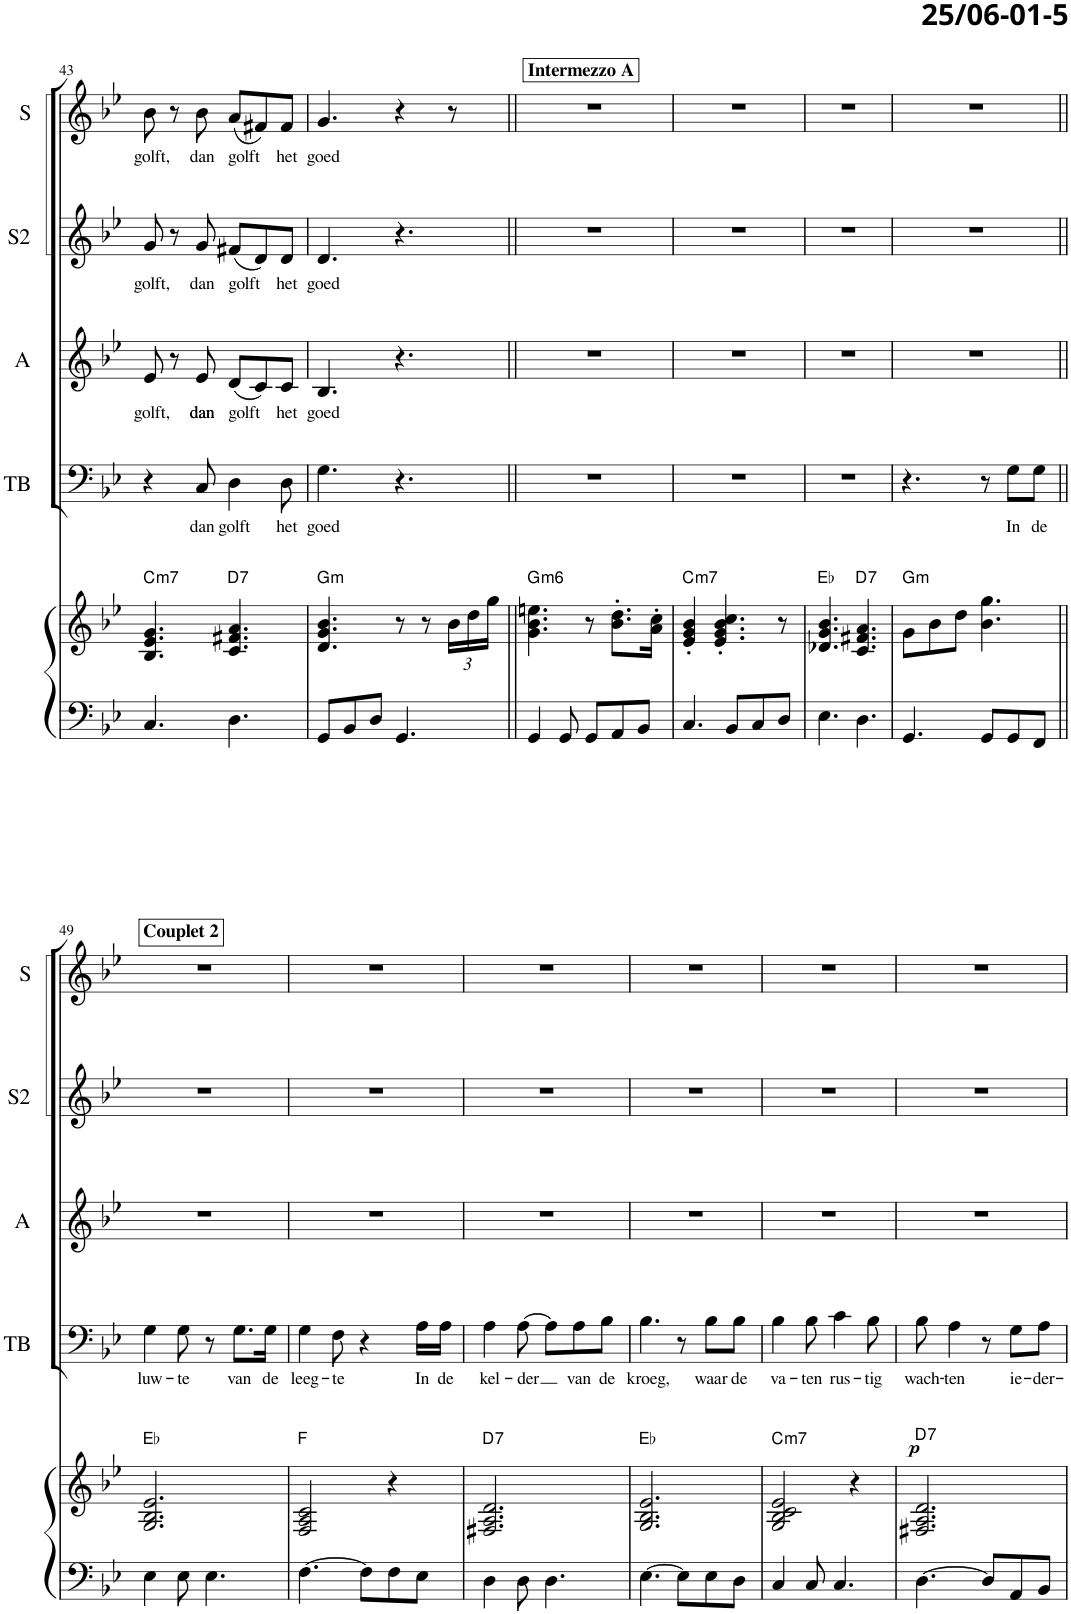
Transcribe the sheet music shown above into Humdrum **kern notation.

**kern	**kern	**dynam	**harte	**kern	**text	**kern	**text	**kern	**text	**kern	**text
*part5	*part5	*part5	*part5	*part4	*part4	*part3	*part3	*part2	*part2	*part1	*part1
*staff6	*staff5	*staff5/6	*	*staff4	*staff4	*staff3	*staff3	*staff2	*staff2	*staff1	*staff1
*I"Piano	*	*	*	*I"Tenor/Bas	*	*I"Alt	*	*I"Sopraan 2	*	*I"Sopraan	*
*I'Pno	*	*	*	*I'TB	*	*I'A	*	*I'S2	*	*I'S	*
!!LO:PB:g=z
*clefF4	*clefG2	*	*	*clefF4	*	*clefG2	*	*clefG2	*	*clefG2	*
*k[b-e-]	*k[b-e-]	*	*	*k[b-e-]	*	*k[b-e-]	*	*k[b-e-]	*	*k[b-e-]	*
*M6/8	*M6/8	*	*	*M6/8	*	*M6/8	*	*M6/8	*	*M6/8	*
=43	=43	=43	=43	=43	=43	=43	=43	=43	=43	=43	=43
!	!	!	!LO:H:kt=m7	!	!	!	!LO:LY:b	!	!LO:LY:b	!	!LO:LY:b
4.C/	4.B-/ 4.e-/ 4.g/	.	C:min7	4r	.	8e-/	golft,	8g/	golft,	8b-\	golft,
.	.	.	.	.	.	8r	.	8r	.	8r	.
!	!	!	!	!	!LO:LY:b	!	!LO:LY:b	!	!LO:LY:b	!	!LO:LY:b
.	.	.	.	8C/	dan	8e-/	dan	8g/	dan	8b-\	dan
!	!	!	!LO:H:kt=7	!	!LO:LY:b	!	!LO:LY:b	!	!LO:LY:b	!	!LO:LY:b
4.D\	4.c/ 4.f#X/ 4.a/	.	D:7	4D\	golft	(8d/L	golft	(8f#X/L	golft	(8a/L	golft
.	.	.	.	.	.	8c/)	.	8d/)	.	8f#X/)	.
!	!	!	!	!	!LO:LY:b	!	!LO:LY:b	!	!LO:LY:b	!	!LO:LY:b
.	.	.	.	8D\	het	8c/J	het	8d/J	het	8f#/J	het
=44	=44	=44	=44	=44	=44	=44	=44	=44	=44	=44	=44
!	!	!	!LO:H:kt=m	!	!LO:LY:b	!	!LO:LY:b	!	!LO:LY:b	!	!LO:LY:b
8GG/L	4.d/ 4.g/ 4.b-/	.	G:min	4.G\	goed	4.B-/	goed	4.d/	goed	4.g/	goed
8BB-/	.	.	.	.	.	.	.	.	.	.	.
8D/J	.	.	.	.	.	.	.	.	.	.	.
4.GG/	8r	.	.	4.r	.	4.r	.	4.r	.	4r	.
.	8r	.	.	.	.	.	.	.	.	.	.
*	*Xbrackettup	*	*	*	*	*	*	*	*	*	*
.	24b-\LL	.	.	.	.	.	.	.	.	8r	.
.	24dd\	.	.	.	.	.	.	.	.	.	.
.	24gg\JJ	.	.	.	.	.	.	.	.	.	.
=45||	=45||	=45||	=45||	=45||	=45||	=45||	=45||	=45||	=45||	=45||	=45||
!	!	!	!LO:H:kt=m6	!	!	!	!	!	!	!LO:TX:a:B:t=Intermezzo A	!
4GG/	4.g\ 4.b-\ 4.een\	.	G:min6	2.r	.	2.r	.	2.r	.	2.r	.
8GG/	.	.	.	.	.	.	.	.	.	.	.
8GG/L	8r	.	.	.	.	.	.	.	.	.	.
8AA/	8.b-\' 8.dd\'L	.	.	.	.	.	.	.	.	.	.
8BB-/J	.	.	.	.	.	.	.	.	.	.	.
.	16a\' 16cc\'Jk	.	.	.	.	.	.	.	.	.	.
=46	=46	=46	=46	=46	=46	=46	=46	=46	=46	=46	=46
!	!	!	!LO:H:kt=m7	!	!	!	!	!	!	!	!
4.C/	4e-/' 4g/' 4b-/'	.	C:min7	2.r	.	2.r	.	2.r	.	2.r	.
.	4.e-/' 4.g/' 4.b-/' 4.cc/'	.	.	.	.	.	.	.	.	.	.
8BB-/L	.	.	.	.	.	.	.	.	.	.	.
8C/	.	.	.	.	.	.	.	.	.	.	.
8D/J	8r	.	.	.	.	.	.	.	.	.	.
=47	=47	=47	=47	=47	=47	=47	=47	=47	=47	=47	=47
4.E-\	4.d-X/ 4.g/ 4.b-/	.	Eb:maj	2.r	.	2.r	.	2.r	.	2.r	.
!	!	!	!LO:H:kt=7	!	!	!	!	!	!	!	!
4.D\	4.c/ 4.f#X/ 4.a/	.	D:7	.	.	.	.	.	.	.	.
=48	=48	=48	=48	=48	=48	=48	=48	=48	=48	=48	=48
!	!	!	!LO:H:kt=m	!	!	!	!	!	!	!	!
4.GG/	8g\L	.	G:min	4.r	.	2.r	.	2.r	.	2.r	.
.	8b-\	.	.	.	.	.	.	.	.	.	.
.	8dd\J	.	.	.	.	.	.	.	.	.	.
8GG/L	4.b-\ 4.gg\	.	.	8r	.	.	.	.	.	.	.
!	!	!	!	!	!LO:LY:b	!	!	!	!	!	!
8GG/	.	.	.	8G\L	In	.	.	.	.	.	.
!	!	!	!	!	!LO:LY:b	!	!	!	!	!	!
8FF/J	.	.	.	8G\J	de	.	.	.	.	.	.
!!LO:LB:g=z
=49||	=49||	=49||	=49||	=49||	=49||	=49||	=49||	=49||	=49||	=49||	=49||
!	!	!	!	!	!	!	!	!	!	!LO:TX:a:B:t=Couplet 2	!
!	!	!	!	!	!LO:LY:b	!	!	!	!	!	!
4E-\	2.G/ 2.B-/ 2.e-/	.	Eb:maj	4G\	luw-	2.r	.	2.r	.	2.r	.
!	!	!	!	!	!LO:LY:b	!	!	!	!	!	!
8E-\	.	.	.	8G\	-te	.	.	.	.	.	.
4.E-\	.	.	.	8r	.	.	.	.	.	.	.
!	!	!	!	!	!LO:LY:b	!	!	!	!	!	!
.	.	.	.	8.G\L	van	.	.	.	.	.	.
!	!	!	!	!	!LO:LY:b	!	!	!	!	!	!
.	.	.	.	16G\Jk	de	.	.	.	.	.	.
=50	=50	=50	=50	=50	=50	=50	=50	=50	=50	=50	=50
!	!	!	!	!	!LO:LY:b	!	!	!	!	!	!
[>4.F\	2F/ 2A/ 2c/	.	F:maj	4G\	leeg-	2.r	.	2.r	.	2.r	.
!	!	!	!	!	!LO:LY:b	!	!	!	!	!	!
.	.	.	.	8F\	-te	.	.	.	.	.	.
8F\L]	.	.	.	4r	.	.	.	.	.	.	.
8F\	4r	.	.	.	.	.	.	.	.	.	.
!	!	!	!	!	!LO:LY:b	!	!	!	!	!	!
8E-\J	.	.	.	16A\LL	In	.	.	.	.	.	.
!	!	!	!	!	!LO:LY:b	!	!	!	!	!	!
.	.	.	.	16A\JJ	de	.	.	.	.	.	.
=51	=51	=51	=51	=51	=51	=51	=51	=51	=51	=51	=51
!	!	!	!LO:H:kt=7	!	!LO:LY:b	!	!	!	!	!	!
4D\	2.F#X/ 2.A/ 2.d/	.	D:7	4A\	kel-	2.r	.	2.r	.	2.r	.
!	!	!	!	!	!LO:LY:b	!	!	!	!	!	!
8D\	.	.	.	[8A\	-der	.	.	.	.	.	.
4.D\	.	.	.	8A\L]	.	.	.	.	.	.	.
!	!	!	!	!	!LO:LY:b	!	!	!	!	!	!
.	.	.	.	8A\	van	.	.	.	.	.	.
!	!	!	!	!	!LO:LY:b	!	!	!	!	!	!
.	.	.	.	8B-\J	de	.	.	.	.	.	.
=52	=52	=52	=52	=52	=52	=52	=52	=52	=52	=52	=52
!	!	!	!	!	!LO:LY:b	!	!	!	!	!	!
[>4.E-\	2.G/ 2.B-/ 2.e-/	.	Eb:maj	4.B-\	kroeg,	2.r	.	2.r	.	2.r	.
8E-\L]	.	.	.	8r	.	.	.	.	.	.	.
!	!	!	!	!	!LO:LY:b	!	!	!	!	!	!
8E-\	.	.	.	8B-\L	waar	.	.	.	.	.	.
!	!	!	!	!	!LO:LY:b	!	!	!	!	!	!
8D\J	.	.	.	8B-\J	de	.	.	.	.	.	.
=53	=53	=53	=53	=53	=53	=53	=53	=53	=53	=53	=53
!	!	!	!LO:H:kt=m7	!	!LO:LY:b	!	!	!	!	!	!
4C/	2G/ 2B-/ 2c/ 2e-/	.	C:min7	4B-\	va-	2.r	.	2.r	.	2.r	.
!	!	!	!	!	!LO:LY:b	!	!	!	!	!	!
8C/	.	.	.	8B-\	-ten	.	.	.	.	.	.
!	!	!	!	!	!LO:LY:b	!	!	!	!	!	!
4.C/	.	.	.	4c\	rus-	.	.	.	.	.	.
.	4r	.	.	.	.	.	.	.	.	.	.
!	!	!	!	!	!LO:LY:b	!	!	!	!	!	!
.	.	.	.	8B-\	-tig	.	.	.	.	.	.
=54	=54	=54	=54	=54	=54	=54	=54	=54	=54	=54	=54
!	!	!LO:DY:a	!LO:H:kt=7	!	!LO:LY:b	!	!	!	!	!	!
[>4.D\	2.F#X/ 2.A/ 2.d/	p	D:7	8B-\	wach-	2.r	.	2.r	.	2.r	.
!	!	!	!	!	!LO:LY:b	!	!	!	!	!	!
.	.	.	.	4A\	-ten	.	.	.	.	.	.
8D/L]	.	.	.	8r	.	.	.	.	.	.	.
!	!	!	!	!	!LO:LY:b	!	!	!	!	!	!
8AA/	.	.	.	8G\L	ie-	.	.	.	.	.	.
!	!	!	!	!	!LO:LY:b	!	!	!	!	!	!
8BB-/J	.	.	.	8A\J	-der-	.	.	.	.	.	.
=	=	=	=	=	=	=	=	=	=	=	=
*-	*-	*-	*-	*-	*-	*-	*-	*-	*-	*-	*-
